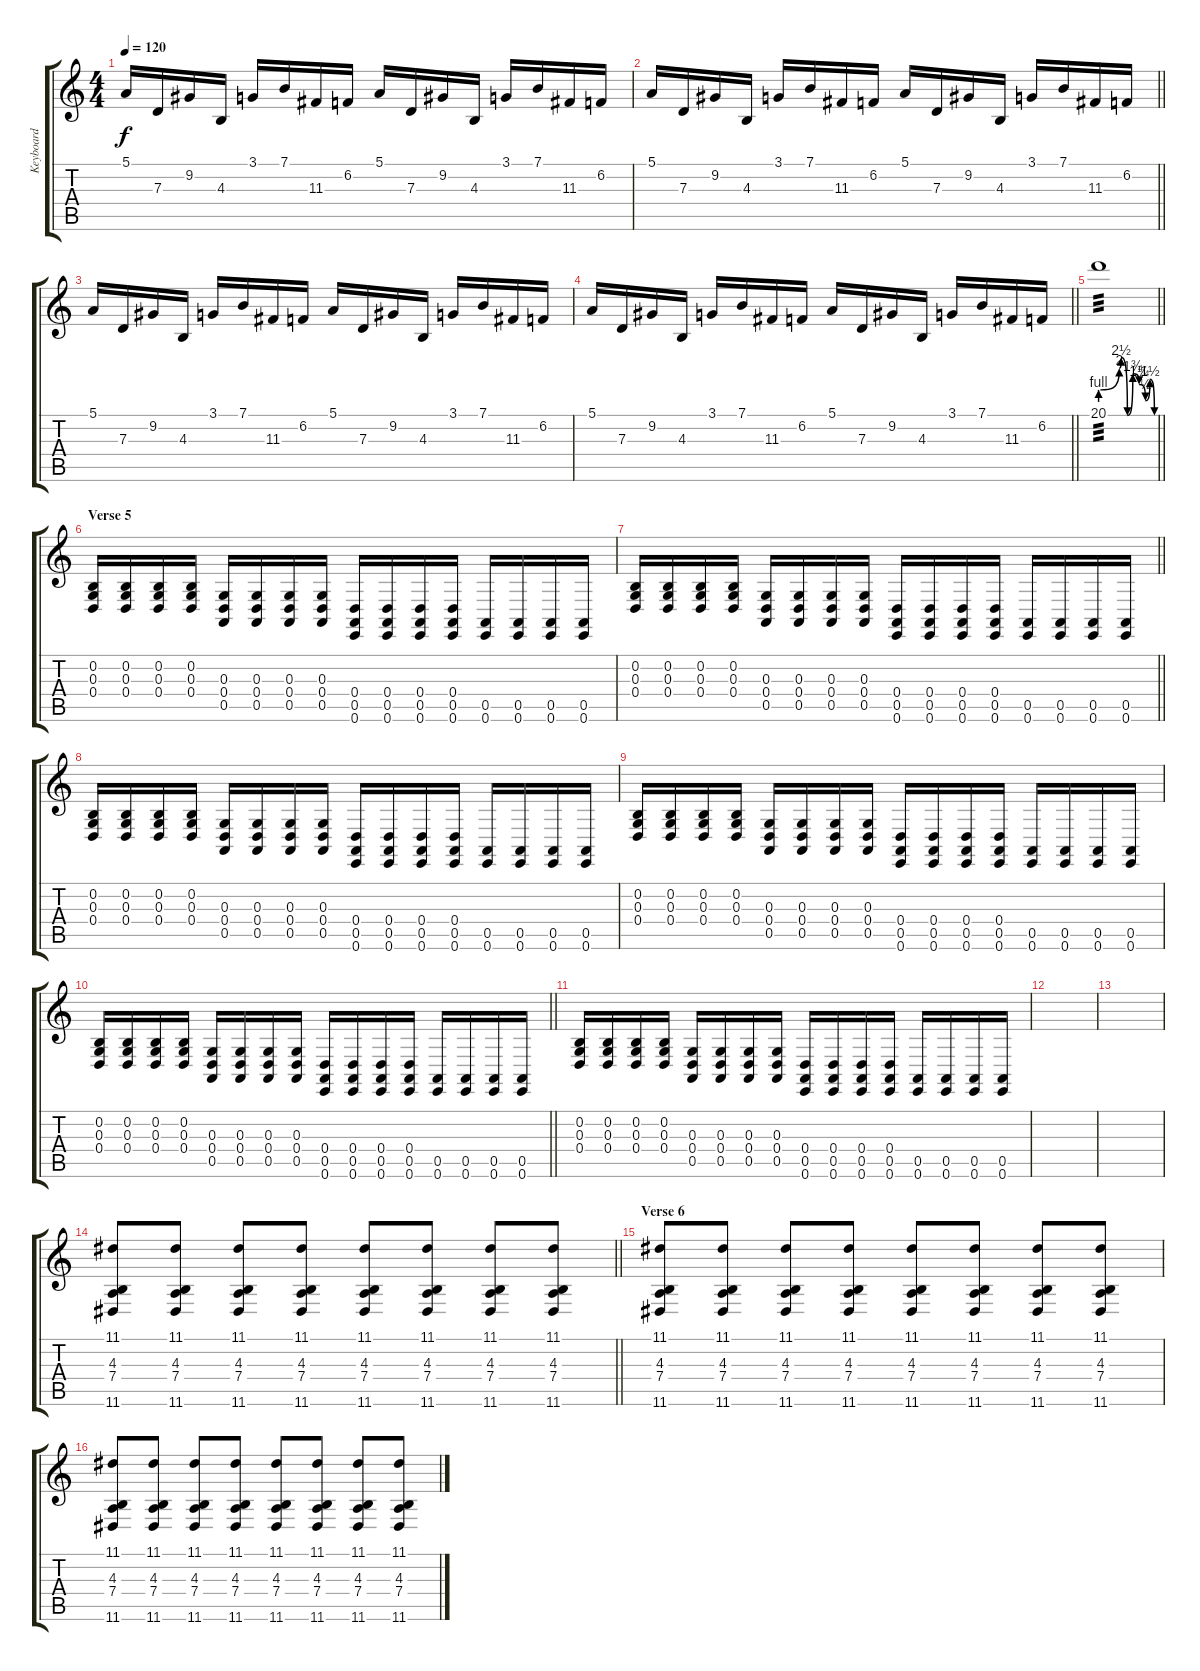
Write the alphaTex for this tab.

\track ("Keyboard" "Keyboard") {instrument lead1square}
\staff {score tabs}
\tuning (E4 B3 G3 D3 A2 E2) {hide}
\ts (4 4)
\tempo 120
\clef g2
\ks c
5.1.16{dy f} 7.3.16 9.2.16 4.3.16 3.1.16 7.1.16 11.3.16 6.2.16 5.1.16 7.3.16 9.2.16 4.3.16 3.1.16 7.1.16 11.3.16 6.2.16 |
\barLineRight lightlight
5.1.16 7.3.16 9.2.16 4.3.16 3.1.16 7.1.16 11.3.16 6.2.16 5.1.16 7.3.16 9.2.16 4.3.16 3.1.16 7.1.16 11.3.16 6.2.16 |
5.1.16 7.3.16 9.2.16 4.3.16 3.1.16 7.1.16 11.3.16 6.2.16 5.1.16 7.3.16 9.2.16 4.3.16 3.1.16 7.1.16 11.3.16 6.2.16 |
\barLineRight lightlight
5.1.16 7.3.16 9.2.16 4.3.16 3.1.16 7.1.16 11.3.16 6.2.16 5.1.16 7.3.16 9.2.16 4.3.16 3.1.16 7.1.16 11.3.16 6.2.16 |
\barLineRight lightlight
20.1{be (custom 0 4 21 8 23 10 30 0 36 7 43 5 50 2 55 6 60 0)}.1{tp 3} |
\section ("" "Verse 5")
(0.2 0.3 0.4).16 (0.2 0.3 0.4).16 (0.2 0.3 0.4).16 (0.2 0.3 0.4).16 (0.3 0.4 0.5).16 (0.3 0.4 0.5).16 (0.3 0.4 0.5).16 (0.3 0.4 0.5).16 (0.4 0.5 0.6).16 (0.4 0.5 0.6).16 (0.4 0.5 0.6).16 (0.4 0.5 0.6).16 (0.5 0.6).16 (0.5 0.6).16 (0.5 0.6).16 (0.5 0.6).16 |
\barLineRight lightlight
(0.2 0.3 0.4).16 (0.2 0.3 0.4).16 (0.2 0.3 0.4).16 (0.2 0.3 0.4).16 (0.3 0.4 0.5).16 (0.3 0.4 0.5).16 (0.3 0.4 0.5).16 (0.3 0.4 0.5).16 (0.4 0.5 0.6).16 (0.4 0.5 0.6).16 (0.4 0.5 0.6).16 (0.4 0.5 0.6).16 (0.5 0.6).16 (0.5 0.6).16 (0.5 0.6).16 (0.5 0.6).16 |
(0.2 0.3 0.4).16 (0.2 0.3 0.4).16 (0.2 0.3 0.4).16 (0.2 0.3 0.4).16 (0.3 0.4 0.5).16 (0.3 0.4 0.5).16 (0.3 0.4 0.5).16 (0.3 0.4 0.5).16 (0.4 0.5 0.6).16 (0.4 0.5 0.6).16 (0.4 0.5 0.6).16 (0.4 0.5 0.6).16 (0.5 0.6).16 (0.5 0.6).16 (0.5 0.6).16 (0.5 0.6).16 |
(0.2 0.3 0.4).16 (0.2 0.3 0.4).16 (0.2 0.3 0.4).16 (0.2 0.3 0.4).16 (0.3 0.4 0.5).16 (0.3 0.4 0.5).16 (0.3 0.4 0.5).16 (0.3 0.4 0.5).16 (0.4 0.5 0.6).16 (0.4 0.5 0.6).16 (0.4 0.5 0.6).16 (0.4 0.5 0.6).16 (0.5 0.6).16 (0.5 0.6).16 (0.5 0.6).16 (0.5 0.6).16 |
\barLineRight lightlight
(0.2 0.3 0.4).16 (0.2 0.3 0.4).16 (0.2 0.3 0.4).16 (0.2 0.3 0.4).16 (0.3 0.4 0.5).16 (0.3 0.4 0.5).16 (0.3 0.4 0.5).16 (0.3 0.4 0.5).16 (0.4 0.5 0.6).16 (0.4 0.5 0.6).16 (0.4 0.5 0.6).16 (0.4 0.5 0.6).16 (0.5 0.6).16 (0.5 0.6).16 (0.5 0.6).16 (0.5 0.6).16 |
(0.2 0.3 0.4).16 (0.2 0.3 0.4).16 (0.2 0.3 0.4).16 (0.2 0.3 0.4).16 (0.3 0.4 0.5).16 (0.3 0.4 0.5).16 (0.3 0.4 0.5).16 (0.3 0.4 0.5).16 (0.4 0.5 0.6).16 (0.4 0.5 0.6).16 (0.4 0.5 0.6).16 (0.4 0.5 0.6).16 (0.5 0.6).16 (0.5 0.6).16 (0.5 0.6).16 (0.5 0.6).16 |
|
|
\barLineRight lightlight
(11.1 4.3 7.4 11.6).8 (11.1 4.3 7.4 11.6).8 (11.1 4.3 7.4 11.6).8 (11.1 4.3 7.4 11.6).8 (11.1 4.3 7.4 11.6).8 (11.1 4.3 7.4 11.6).8 (11.1 4.3 7.4 11.6).8 (11.1 4.3 7.4 11.6).8 |
\section ("" "Verse 6")
(11.1 4.3 7.4 11.6).8 (11.1 4.3 7.4 11.6).8 (11.1 4.3 7.4 11.6).8 (11.1 4.3 7.4 11.6).8 (11.1 4.3 7.4 11.6).8 (11.1 4.3 7.4 11.6).8 (11.1 4.3 7.4 11.6).8 (11.1 4.3 7.4 11.6).8 |
(11.1 4.3 7.4 11.6).8 (11.1 4.3 7.4 11.6).8 (11.1 4.3 7.4 11.6).8 (11.1 4.3 7.4 11.6).8 (11.1 4.3 7.4 11.6).8 (11.1 4.3 7.4 11.6).8 (11.1 4.3 7.4 11.6).8 (11.1 4.3 7.4 11.6).8
